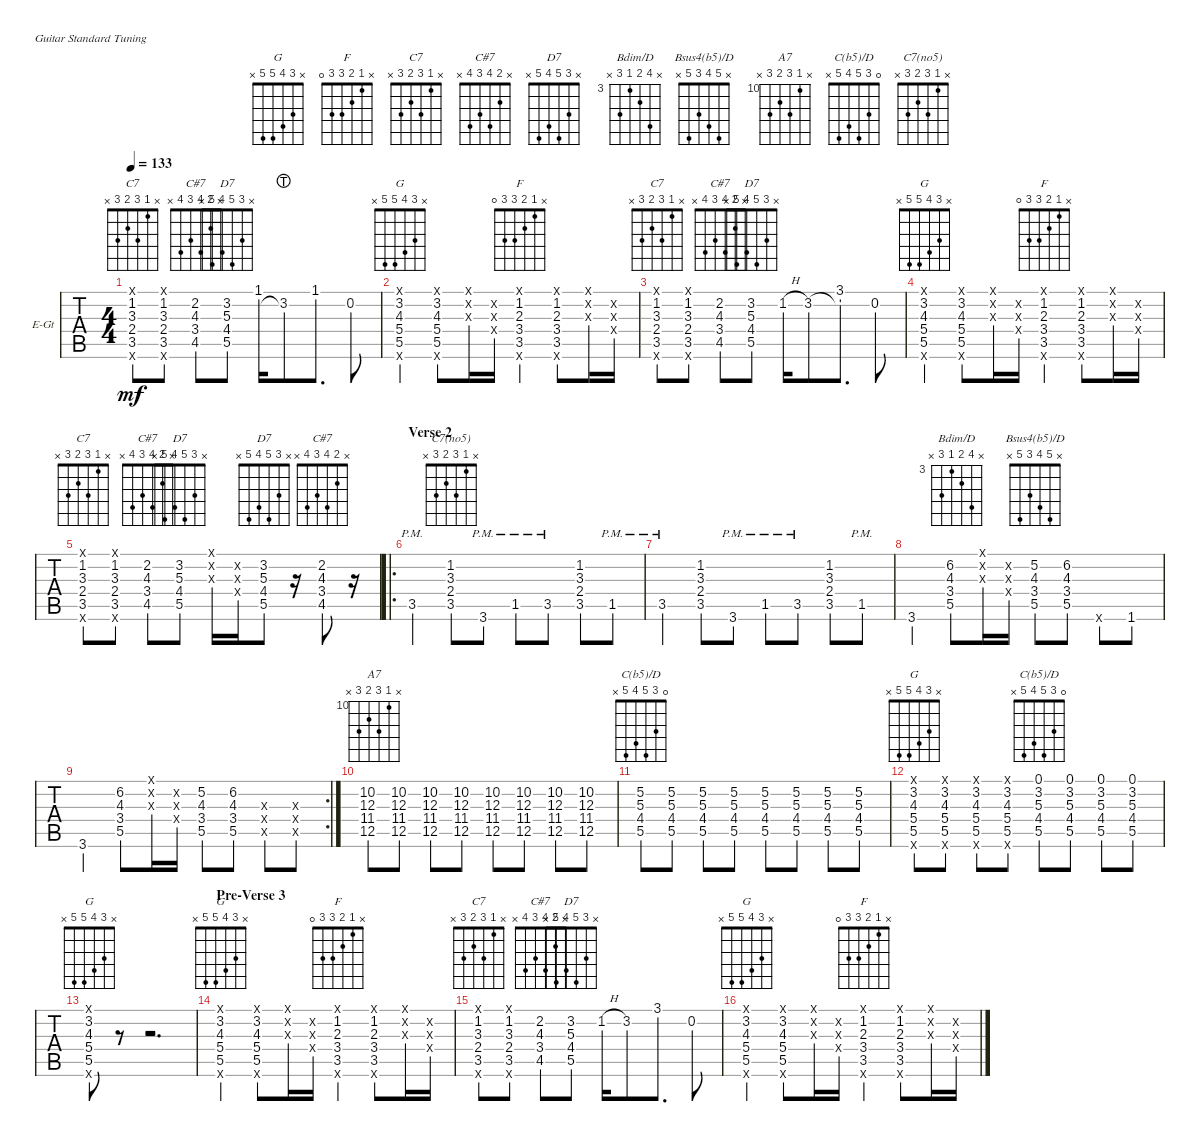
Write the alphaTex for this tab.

\defaultSystemsLayout 4
\bracketExtendMode groupsimilarinstruments
\firstSystemTrackNameOrientation horizontal
\otherSystemsTrackNameOrientation horizontal
\chordDiagramsInScore
\track ("Guitar" "E-Gt") {instrument overdrivenguitar}
\staff {tabs}
\tuning (E4 B3 G3 D3 A2 E2)
\chord ("G" x 3 4 5 5 x) {showfingering false}
\chord ("F" x 1 2 3 3 0) {showfingering false}
\chord ("C7" x 1 3 2 3 x) {showfingering false}
\chord ("C#7" x 2 4 3 4 x) {showfingering false}
\chord ("D7" x 3 5 4 5 x) {showfingering false}
\chord ("Bdim/D" x 6 4 3 5 x) {firstfret 3 showfingering false}
\chord ("Bsus4(b5)/D" x 5 4 3 5 x) {showfingering false}
\chord ("A7" x 10 12 11 12 x) {firstfret 10 showfingering false}
\chord ("C(b5)/D" x 5 5 4 5 x) {showfingering false}
\chord ("C(b5)/D" 0 3 5 4 5 x) {showfingering false}
\chord ("C7(no5)" x 1 3 2 3 x) {showfingering false}
\ts (4 4)
\tempo 133
\clef g2
\ks c
(3.5 2.4 3.3 1.2 0.1{x} 0.6{x}).8{ch "C7" dy mf} (3.5 2.4 3.3 1.2 0.1{x} 0.6{x}).8 (4.5 3.4 4.3 2.2).8{ch "C#7"} (3.2 5.3 4.4 5.5).8{ch "D7"} 1.1.16 3.2{lht}.8 1.1.8{d} 0.2.8 |
(5.5 5.6{x lf 1} 5.4 4.3 3.2 0.1{x}).4{ch "G"} (5.5 5.6{x} 5.4 4.3 3.2 0.1{x}).8 (0.1{x} 0.2{x} 0.3{x}).16 (0.2{x} 0.3{x} 0.4{x}).16 (3.5 5.6{x lf 1} 3.4 2.3 1.2 0.1{x}).4{ch "F"} (3.5 5.6{x lf 1} 3.4 2.3 1.2 0.1{x}).8 (0.1{x} 0.2{x} 0.3{x}).16 (0.2{x} 0.3{x} 0.4{x}).16 |
(3.5 2.4 3.3 1.2 0.1{x} 0.6{x}).8{ch "C7"} (3.5 2.4 3.3 1.2 0.1{x} 0.6{x}).8 (4.5 3.4 4.3 2.2).8{ch "C#7"} (3.2 5.3 4.4 5.5).8{ch "D7"} 1.2{h}.16 3.2.8 (3.1 3.2{t}).8{d} 0.2.8 |
(5.5 5.6{x lf 1} 5.4 4.3 3.2 0.1{x}).4{ch "G"} (5.5 5.6{x} 5.4 4.3 3.2 0.1{x}).8 (0.1{x} 0.2{x} 0.3{x}).16 (0.2{x} 0.3{x} 0.4{x}).16 (3.5 5.6{x lf 1} 3.4 2.3 1.2 0.1{x}).4{ch "F"} (3.5 5.6{x lf 1} 3.4 2.3 1.2 0.1{x}).8 (0.1{x} 0.2{x} 0.3{x}).16 (0.2{x} 0.3{x} 0.4{x}).16 |
(3.5 2.4 3.3 1.2 0.1{x} 0.6{x}).8{ch "C7"} (3.5 2.4 3.3 1.2 0.1{x} 0.6{x}).8 (4.5 3.4 4.3 2.2).8{ch "C#7"} (3.2 5.3 4.4 5.5).8{ch "D7"} (0.1{x} 0.2{x} 0.3{x}).16 (0.2{x} 0.3{x} 0.4{x}).16 (3.2 5.3 4.4 5.5).8{ch "D7"} r.16 (4.5 3.4 4.3 2.2).8{ch "C#7"} r.16 |
\ro
\section ("" "Verse 2")
3.5{pm}.4 (3.5 2.4 3.3 1.2).8{ch "C7(no5)"} 3.6{pm}.8 1.5{pm}.8 3.5{pm}.8 (3.5 2.4 3.3 1.2).8 1.5{pm}.8 |
3.5{pm}.4 (3.5 2.4 3.3 1.2).8 3.6{pm}.8 1.5{pm}.8 3.5{pm}.8 (3.5 2.4 3.3 1.2).8 1.5{pm}.8 |
3.6.4 (5.5 3.4 4.3 6.2).8{ch "Bdim/D"} (0.1{x} 0.2{x} 0.3{x}).16 (0.2{x} 0.3{x} 0.4{x}).16 (5.5 3.4 4.3 5.2).8{ch "Bsus4(b5)/D"} (5.5 3.4 4.3 6.2).8 0.6{x}.8 1.6.8 |
\rc 2
3.6.4 (5.5 3.4 4.3 6.2).8 (0.1{x} 0.2{x} 0.3{x}).16 (0.2{x} 0.3{x} 0.4{x}).16 (5.5 3.4 4.3 5.2).8 (5.5 3.4 4.3 6.2).8 (0.3{x} 0.4{x} 0.5{x}).8 (0.3{x} 0.4{x} 0.5{x}).8 |
(12.5 11.4 12.3 10.2).8{ch "A7"} (12.5 11.4 12.3 10.2).8 (12.5 11.4 12.3 10.2).8 (12.5 11.4 12.3 10.2).8 (12.5 11.4 12.3 10.2).8 (12.5 11.4 12.3 10.2).8 (12.5 11.4 12.3 10.2).8 (12.5 11.4 12.3 10.2).8 |
(5.5 4.4 5.3 5.2).8{ch "C(b5)/D"} (5.5 4.4 5.3 5.2).8 (5.5 4.4 5.3 5.2).8 (5.5 4.4 5.3 5.2).8 (5.5 4.4 5.3 5.2).8 (5.5 4.4 5.3 5.2).8 (5.5 4.4 5.3 5.2).8 (5.5 4.4 5.3 5.2).8 |
(5.5 5.6{x lf 1} 5.4 4.3 3.2 0.1{x}).8{ch "G"} (5.5 5.6{x lf 1} 5.4 4.3 3.2 0.1{x}).8 (5.5 5.6{x lf 1} 5.4 4.3 3.2 0.1{x}).8 (5.5 5.6{x lf 1} 5.4 4.3 3.2 0.1{x}).8 (3.2 5.3 4.4 5.5 0.1).8{ch "C(b5)/D"} (3.2 5.3 4.4 5.5 0.1).8 (3.2 5.3 4.4 5.5 0.1).8 (3.2 5.3 4.4 5.5 0.1).8 |
(5.5 5.6{x lf 1} 5.4 4.3 3.2 0.1{x}).8{ch "G"} r.8 r.2{d} |
\section ("" "Pre-Verse 3")
(5.5 5.6{x lf 1} 5.4 4.3 3.2 0.1{x}).4{ch "G"} (5.5 5.6{x} 5.4 4.3 3.2 0.1{x}).8 (0.1{x} 0.2{x} 0.3{x}).16 (0.2{x} 0.3{x} 0.4{x}).16 (3.5 5.6{x lf 1} 3.4 2.3 1.2 0.1{x}).4{ch "F"} (3.5 5.6{x lf 1} 3.4 2.3 1.2 0.1{x}).8 (0.1{x} 0.2{x} 0.3{x}).16 (0.2{x} 0.3{x} 0.4{x}).16 |
(3.5 2.4 3.3 1.2 0.1{x} 0.6{x}).8{ch "C7"} (3.5 2.4 3.3 1.2 0.1{x} 0.6{x}).8 (4.5 3.4 4.3 2.2).8{ch "C#7"} (3.2 5.3 4.4 5.5).8{ch "D7"} 1.2{h}.16 3.2.8 3.1.8{d} 0.2.8 |
(5.5 5.6{x lf 1} 5.4 4.3 3.2 0.1{x}).4{ch "G"} (5.5 5.6{x} 5.4 4.3 3.2 0.1{x}).8 (0.1{x} 0.2{x} 0.3{x}).16 (0.2{x} 0.3{x} 0.4{x}).16 (3.5 5.6{x lf 1} 3.4 2.3 1.2 0.1{x}).4{ch "F"} (3.5 5.6{x lf 1} 3.4 2.3 1.2 0.1{x}).8 (0.1{x} 0.2{x} 0.3{x}).16 (0.2{x} 0.3{x} 0.4{x}).16
